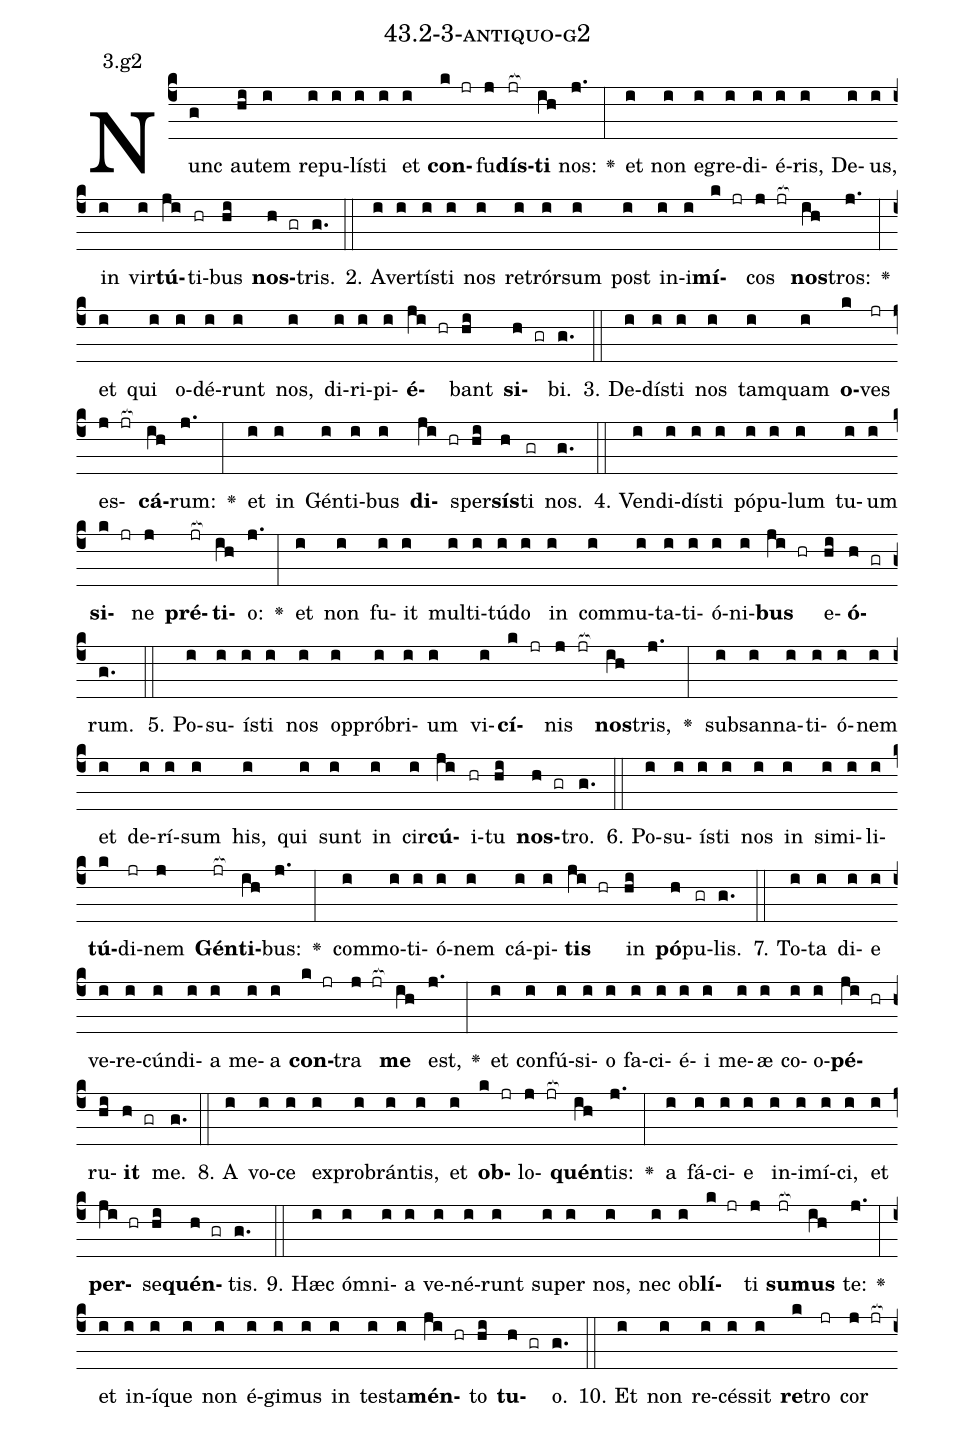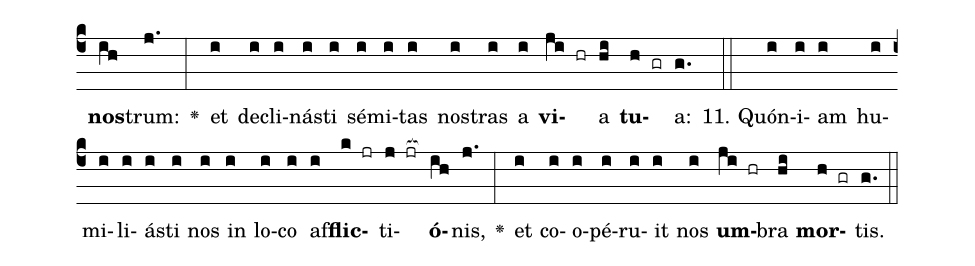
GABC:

name: 43.2-3-antiquo-g2;
annotation: 3.g2;
%%
(c4)Nunc(g) au(hi)tem(i) re(i)pu(i)lís(i)ti(i) et(i) <b>con</b>(k jr)fu(j)<b>dís</b>(jr[ocb:1{])<b>ti</b>(ih[ocb:0}]) nos:(j.) <v>\greheightstar</v>(:) et(i) non(i) e(i)gre(i)di(i)é(i)ris,(i) De(i)us,(i) in(i) vir(i)<b>tú</b>(ji)ti(hr)bus(hi) <b>nos</b>(h gr)tris.(g.) (::)
2. A(i)ver(i)tís(i)ti(i) nos(i) re(i)trór(i)sum(i) post(i) in(i)i(i)<b>mí</b>(k jr)cos(j jr[ocb:1{]) <b>nos</b>(ih[ocb:0}])tros:(j.) <v>\greheightstar</v>(:) et(i) qui(i) o(i)dé(i)runt(i) nos,(i) di(i)ri(i)pi(i)<b>é</b>(ji hr)bant(hi) <b>si</b>(h gr)bi.(g.) (::)
3. De(i)dís(i)ti(i) nos(i) tam(i)quam(i) <b>o</b>(k)ves(jr) es(j jr[ocb:1{])<b>cá</b>(ih[ocb:0}])rum:(j.) <v>\greheightstar</v>(:) et(i) in(i) Gén(i)ti(i)bus(i) <b>di</b>(ji hr)sper(hi)<b>sís</b>(h)ti(gr) nos.(g.) (::)
4. Ven(i)di(i)dís(i)ti(i) pó(i)pu(i)lum(i) tu(i)um(i) <b>si</b>(k jr)ne(j) <b>pré</b>(jr[ocb:1{])<b>ti</b>(ih[ocb:0}])o:(j.) <v>\greheightstar</v>(:) et(i) non(i) fu(i)it(i) mul(i)ti(i)tú(i)do(i) in(i) com(i)mu(i)ta(i)ti(i)ó(i)ni(i)<b>bus</b>(ji hr) e(hi)<b>ó</b>(h gr)rum.(g.) (::)
5. Po(i)su(i)ís(i)ti(i) nos(i) op(i)pró(i)bri(i)um(i) vi(i)<b>cí</b>(k jr)nis(j jr[ocb:1{]) <b>nos</b>(ih[ocb:0}])tris,(j.) <v>\greheightstar</v>(:) sub(i)san(i)na(i)ti(i)ó(i)nem(i) et(i) de(i)rí(i)sum(i) his,(i) qui(i) sunt(i) in(i) cir(i)<b>cú</b>(ji)i(hr)tu(hi) <b>nos</b>(h gr)tro.(g.) (::)
6. Po(i)su(i)ís(i)ti(i) nos(i) in(i) si(i)mi(i)li(i)<b>tú</b>(k)di(jr)nem(j) <b>Gén</b>(jr[ocb:1{])<b>ti</b>(ih[ocb:0}])bus:(j.) <v>\greheightstar</v>(:) com(i)mo(i)ti(i)ó(i)nem(i) cá(i)pi(i)<b>tis</b>(ji hr) in(hi) <b>pó</b>(h)pu(gr)lis.(g.) (::)
7. To(i)ta(i) di(i)e(i) ve(i)re(i)cún(i)di(i)a(i) me(i)a(i) <b>con</b>(k jr)tra(j jr[ocb:1{]) <b>me</b>(ih[ocb:0}]) est,(j.) <v>\greheightstar</v>(:) et(i) con(i)fú(i)si(i)o(i) fa(i)ci(i)é(i)i(i) me(i)æ(i) co(i)o(i)<b>pé</b>(ji hr)ru(hi)<b>it</b>(h gr) me.(g.) (::)
8. A(i) vo(i)ce(i) ex(i)pro(i)brán(i)tis,(i) et(i) <b>ob</b>(k jr)lo(j jr[ocb:1{])<b>quén</b>(ih[ocb:0}])tis:(j.) <v>\greheightstar</v>(:) a(i) fá(i)ci(i)e(i) in(i)i(i)mí(i)ci,(i) et(i) <b>per</b>(ji hr)se(hi)<b>quén</b>(h gr)tis.(g.) (::)
9. Hæc(i) óm(i)ni(i)a(i) ve(i)né(i)runt(i) su(i)per(i) nos,(i) nec(i) ob(i)<b>lí</b>(k jr)ti(j) <b>su</b>(jr[ocb:1{])<b>mus</b>(ih[ocb:0}]) te:(j.) <v>\greheightstar</v>(:) et(i) in(i)í(i)que(i) non(i) é(i)gi(i)mus(i) in(i) tes(i)ta(i)<b>mén</b>(ji hr)to(hi) <b>tu</b>(h gr)o.(g.) (::)
10. Et(i) non(i) re(i)cés(i)sit(i) <b>re</b>(k)tro(jr) cor(j jr[ocb:1{]) <b>nos</b>(ih[ocb:0}])trum:(j.) <v>\greheightstar</v>(:) et(i) de(i)cli(i)nás(i)ti(i) sé(i)mi(i)tas(i) nos(i)tras(i) a(i) <b>vi</b>(ji hr)a(hi) <b>tu</b>(h gr)a:(g.) (::)
11. Quón(i)i(i)am(i) hu(i)mi(i)li(i)ás(i)ti(i) nos(i) in(i) lo(i)co(i) af(i)<b>flic</b>(k jr)ti(j jr[ocb:1{])<b>ó</b>(ih[ocb:0}])nis,(j.) <v>\greheightstar</v>(:) et(i) co(i)o(i)pé(i)ru(i)it(i) nos(i) <b>um</b>(ji hr)bra(hi) <b>mor</b>(h gr)tis.(g.) (::)
